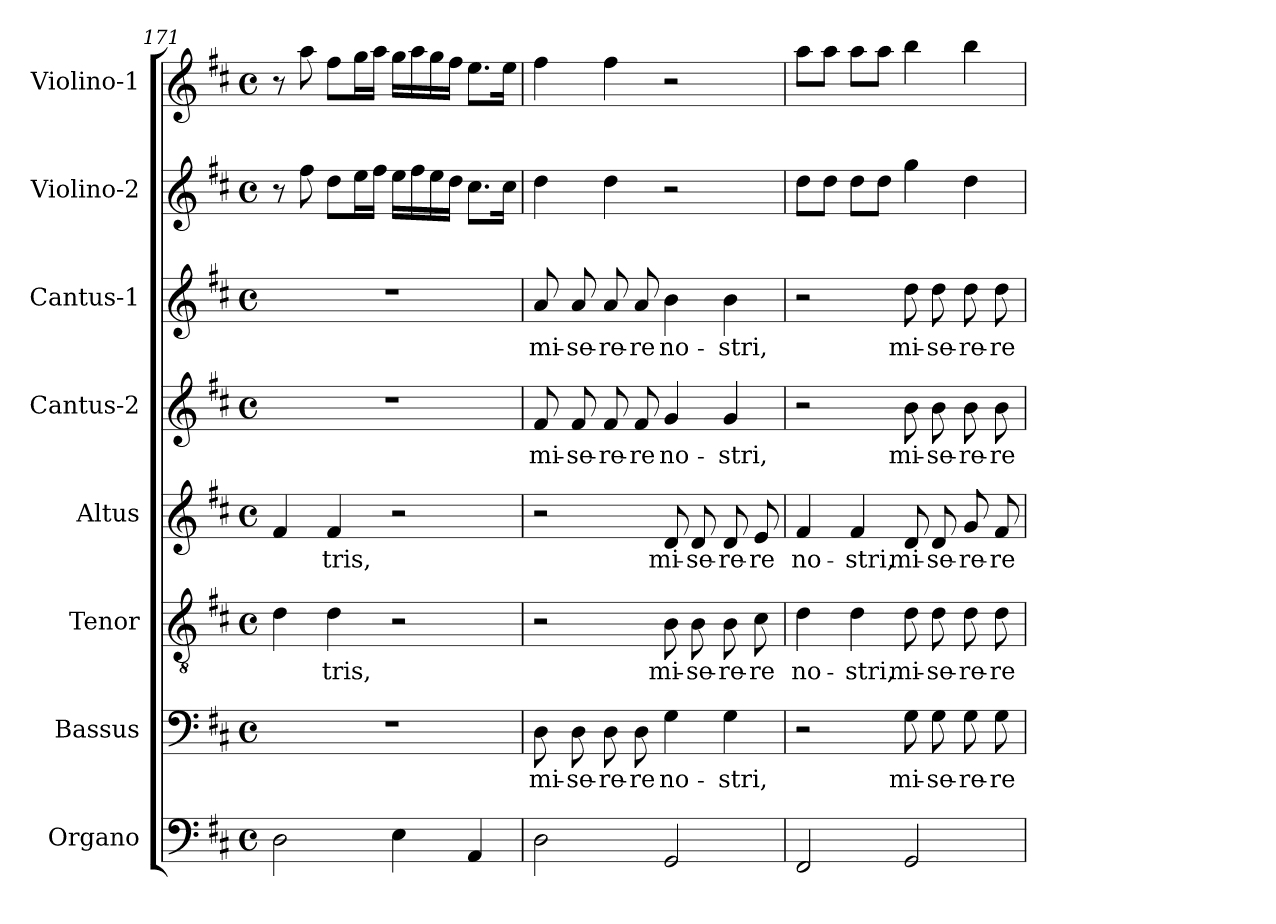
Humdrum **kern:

**kern	**kern	**text	**kern	**text	**kern	**text	**kern	**text	**kern	**text	**kern	**kern
*part8	*part7	*part7	*part6	*part6	*part5	*part5	*part4	*part4	*part3	*part3	*part2	*part1
*staff8	*staff7	*staff7	*staff6	*staff6	*staff5	*staff5	*staff4	*staff4	*staff3	*staff3	*staff2	*staff1
*I"Organo	*I"Bassus	*	*I"Tenor	*	*I"Altus	*	*I"Cantus-2	*	*I"Cantus-1	*	*I"Violino-2	*I"Violino-1
*I'Og	*I'B	*	*I'T	*	*I'A	*	*I'C2	*	*I'C1	*	*I'V2	*I'V1
*clefF4	*clefF4	*	*clefGv2	*	*clefG2	*	*clefG2	*	*clefG2	*	*clefG2	*clefG2
*k[f#c#]	*k[f#c#]	*	*k[f#c#]	*	*k[f#c#]	*	*k[f#c#]	*	*k[f#c#]	*	*k[f#c#]	*k[f#c#]
*D:	*D:	*	*D:	*	*D:	*	*D:	*	*D:	*	*D:	*D:
*M4/4	*M4/4	*	*M4/4	*	*M4/4	*	*M4/4	*	*M4/4	*	*M4/4	*M4/4
*met(c)	*met(c)	*	*met(c)	*	*met(c)	*	*met(c)	*	*met(c)	*	*met(c)	*met(c)
=171	=171	=171	=171	=171	=171	=171	=171	=171	=171	=171	=171	=171
2D\	1r	.	4d\	.	4f#/	.	1r	.	1r	.	8r	8r
.	.	.	.	.	.	.	.	.	.	.	8ff#\	8aa\
!	!	!	!	!LO:LY:b	!	!	!	!	!	!	!	!
!	!	!	!	!	!	!LO:LY:b	!	!	!	!	!	!
.	.	.	4d\	-tris,	4f#/	-tris,	.	.	.	.	8dd\L	8ff#\L
.	.	.	.	.	.	.	.	.	.	.	16ee\L	16gg\L
.	.	.	.	.	.	.	.	.	.	.	16ff#\JJ	16aa\JJ
4E\	.	.	2r	.	2r	.	.	.	.	.	16ee\LL	16gg\LL
.	.	.	.	.	.	.	.	.	.	.	16ff#\	16aa\
.	.	.	.	.	.	.	.	.	.	.	16ee\	16gg\
.	.	.	.	.	.	.	.	.	.	.	16dd\JJ	16ff#\JJ
4AA/	.	.	.	.	.	.	.	.	.	.	8.cc#\L	8.ee\L
.	.	.	.	.	.	.	.	.	.	.	16cc#\Jk	16ee\Jk
=172	=172	=172	=172	=172	=172	=172	=172	=172	=172	=172	=172	=172
!	!	!LO:LY:b	!	!	!	!	!	!	!	!	!	!
!	!	!	!	!	!	!	!	!LO:LY:b	!	!	!	!
!	!	!	!	!	!	!	!	!	!	!LO:LY:b	!	!
2D\	8D\	mi-	2r	.	2r	.	8f#/	mi-	8a/	mi-	4dd\	4ff#\
!	!	!LO:LY:b	!	!	!	!	!	!	!	!	!	!
!	!	!	!	!	!	!	!	!LO:LY:b	!	!	!	!
!	!	!	!	!	!	!	!	!	!	!LO:LY:b	!	!
.	8D\	-se-	.	.	.	.	8f#/	-se-	8a/	-se-	.	.
!	!	!LO:LY:b	!	!	!	!	!	!	!	!	!	!
!	!	!	!	!	!	!	!	!LO:LY:b	!	!	!	!
!	!	!	!	!	!	!	!	!	!	!LO:LY:b	!	!
.	8D\	-re-	.	.	.	.	8f#/	-re-	8a/	-re-	4dd\	4ff#\
!	!	!LO:LY:b	!	!	!	!	!	!	!	!	!	!
!	!	!	!	!	!	!	!	!LO:LY:b	!	!	!	!
!	!	!	!	!	!	!	!	!	!	!LO:LY:b	!	!
.	8D\	-re	.	.	.	.	8f#/	-re	8a/	-re	.	.
!	!	!LO:LY:b	!	!	!	!	!	!	!	!	!	!
!	!	!	!	!LO:LY:b	!	!	!	!	!	!	!	!
!	!	!	!	!	!	!LO:LY:b	!	!	!	!	!	!
!	!	!	!	!	!	!	!	!LO:LY:b	!	!	!	!
!	!	!	!	!	!	!	!	!	!	!LO:LY:b	!	!
2GG/	4G\	no-	8B\	mi-	8d/	mi-	4g/	no-	4b\	no-	2r	2r
!	!	!	!	!LO:LY:b	!	!	!	!	!	!	!	!
!	!	!	!	!	!	!LO:LY:b	!	!	!	!	!	!
.	.	.	8B\	-se-	8d/	-se-	.	.	.	.	.	.
!	!	!LO:LY:b	!	!	!	!	!	!	!	!	!	!
!	!	!	!	!LO:LY:b	!	!	!	!	!	!	!	!
!	!	!	!	!	!	!LO:LY:b	!	!	!	!	!	!
!	!	!	!	!	!	!	!	!LO:LY:b	!	!	!	!
!	!	!	!	!	!	!	!	!	!	!LO:LY:b	!	!
.	4G\	-stri,	8B\	-re-	8d/	-re-	4g/	-stri,	4b\	-stri,	.	.
!	!	!	!	!LO:LY:b	!	!	!	!	!	!	!	!
!	!	!	!	!	!	!LO:LY:b	!	!	!	!	!	!
.	.	.	8c#\	-re	8e/	-re	.	.	.	.	.	.
=173	=173	=173	=173	=173	=173	=173	=173	=173	=173	=173	=173	=173
!	!	!	!	!LO:LY:b	!	!	!	!	!	!	!	!
!	!	!	!	!	!	!LO:LY:b	!	!	!	!	!	!
2FF#/	2r	.	4d\	no-	4f#/	no-	2r	.	2r	.	8dd\L	8aa\L
.	.	.	.	.	.	.	.	.	.	.	8dd\J	8aa\J
!	!	!	!	!LO:LY:b	!	!	!	!	!	!	!	!
!	!	!	!	!	!	!LO:LY:b	!	!	!	!	!	!
.	.	.	4d\	-stri,	4f#/	-stri,	.	.	.	.	8dd\L	8aa\L
.	.	.	.	.	.	.	.	.	.	.	8dd\J	8aa\J
!	!	!LO:LY:b	!	!	!	!	!	!	!	!	!	!
!	!	!	!	!LO:LY:b	!	!	!	!	!	!	!	!
!	!	!	!	!	!	!LO:LY:b	!	!	!	!	!	!
!	!	!	!	!	!	!	!	!LO:LY:b	!	!	!	!
!	!	!	!	!	!	!	!	!	!	!LO:LY:b	!	!
2GG/	8G\	mi-	8d\	mi-	8d/	mi-	8b\	mi-	8dd\	mi-	4gg\	4bb\
!	!	!LO:LY:b	!	!	!	!	!	!	!	!	!	!
!	!	!	!	!LO:LY:b	!	!	!	!	!	!	!	!
!	!	!	!	!	!	!LO:LY:b	!	!	!	!	!	!
!	!	!	!	!	!	!	!	!LO:LY:b	!	!	!	!
!	!	!	!	!	!	!	!	!	!	!LO:LY:b	!	!
.	8G\	-se-	8d\	-se-	8d/	-se-	8b\	-se-	8dd\	-se-	.	.
!	!	!LO:LY:b	!	!	!	!	!	!	!	!	!	!
!	!	!	!	!LO:LY:b	!	!	!	!	!	!	!	!
!	!	!	!	!	!	!LO:LY:b	!	!	!	!	!	!
!	!	!	!	!	!	!	!	!LO:LY:b	!	!	!	!
!	!	!	!	!	!	!	!	!	!	!LO:LY:b	!	!
.	8G\	-re-	8d\	-re-	8g/	-re-	8b\	-re-	8dd\	-re-	4dd\	4bb\
!	!	!LO:LY:b	!	!	!	!	!	!	!	!	!	!
!	!	!	!	!LO:LY:b	!	!	!	!	!	!	!	!
!	!	!	!	!	!	!LO:LY:b	!	!	!	!	!	!
!	!	!	!	!	!	!	!	!LO:LY:b	!	!	!	!
!	!	!	!	!	!	!	!	!	!	!LO:LY:b	!	!
.	8G\	-re	8d\	-re	8f#/	-re	8b\	-re	8dd\	-re	.	.
=	=	=	=	=	=	=	=	=	=	=	=	=
*-	*-	*-	*-	*-	*-	*-	*-	*-	*-	*-	*-	*-
